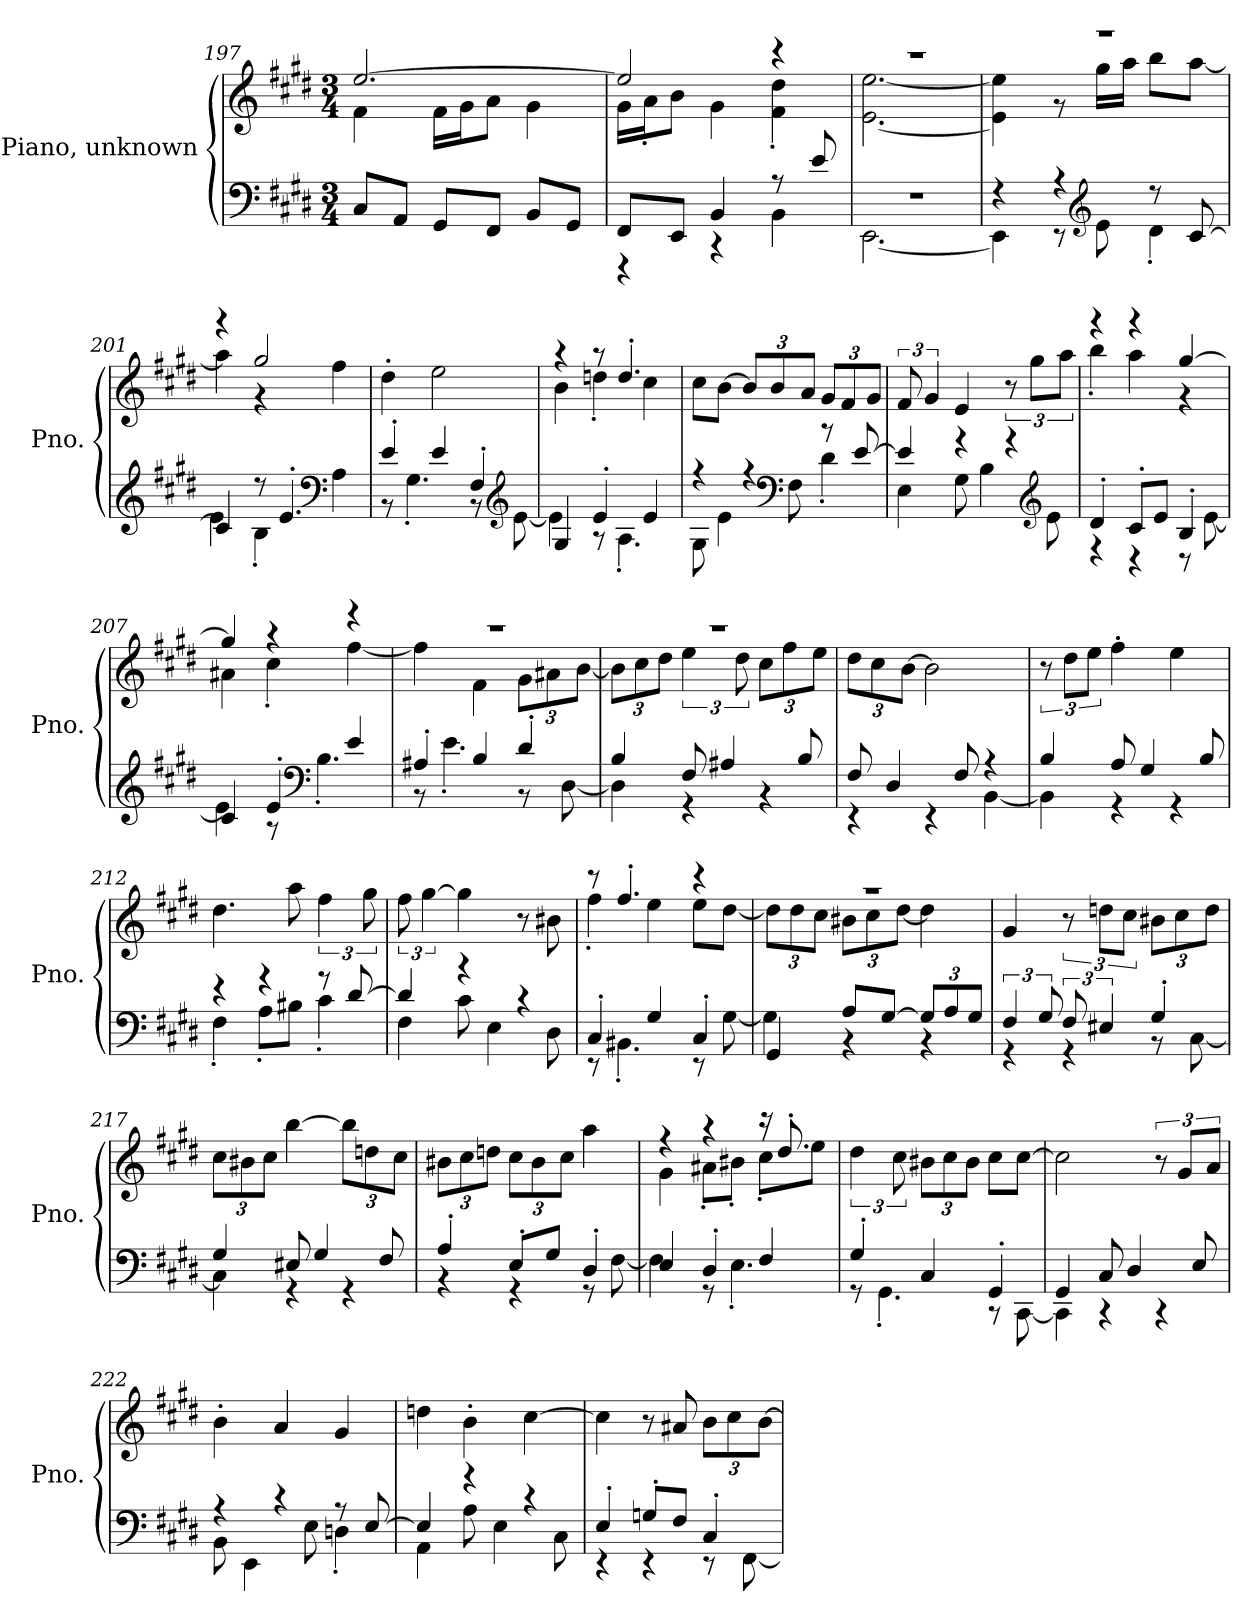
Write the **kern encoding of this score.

**kern	**kern
*part1	*part1
*staff2	*staff1
*I"Piano, unknown	*
*I'Pno.	*
*clefF4	*clefG2
*k[f#c#g#d#]	*k[f#c#g#d#]
*M3/4	*M3/4
=197	=197
*	*^
8C#/L	[2.ee/	4f#\
8AA/J	.	.
8GG#/L	.	16f#\LL
.	.	16g#\J
8FF#/J	.	8a\J
8BB/L	.	4g#\
8GG#/J	.	.
=198	=198	=198
*^	*	*
8FF#/L	4r	2ee/]	16g#\LL
.	.	.	16a'\J
8EE/J	.	.	8b\J
4BB/	4r	.	4g#\
8r	4BB\	4r	4f#\' 4dd#\'
8e/	.	.	.
=199	=199	=199	=199
2.r	[2.EE\	2.r	[2.e\ [2.ee\
!!LO:LB:g=z	!!
=200	=200	=200	=200
4r	4EE\]	2.r	4e\] 4ee\]
4r	8r	.	8r
*clefG2	*	*	*
.	8e\	.	16gg#\LL
.	.	.	16aa\JJ
8r	4d#'\	.	8bb\L
[8c#/	.	.	[8aa\J
=201	=201	=201	=201
4c#/]	4e\	4r	4aa\]
8r	4B'\	2gg#/	4r
4.e'/	.	.	.
*clefF4	*	*	*
.	4A\	.	4ff#\
*	*	*v	*v
=202	=202	=202
4e'/	8r	4dd#'\
.	4.G#'\	.
4e/	.	2ee\
4F#'/	8r	.
*clefG2	*	*
.	[8e\	.
=203	=203	=203
*	*	*^
4G#/	4e\]	4r	4b\
4e'/	8r	8r	4ddn'\
.	4.A'\	4.dd'/	.
4e/	.	.	4cc#\
*	*	*v	*v
=204	=204	=204
4r	8G#\	8cc#\L
.	4e\	[8b\J
*	*	*Xbrackettup
4r	.	12b/L]
.	.	12b/
*clefF4	*	*
.	8F#\	.
.	.	12a/J
8r	4d#'\	12g#/L
.	.	12f#/
[8e/	.	.
.	.	12g#/J
!!LO:LB:g=z
=205	=205	=205
*	*	*brackettup
4e/]	4E\	12f#/
.	.	6g#/
4r	8G#\	4e/
.	4B\	.
4r	.	12r
.	.	12gg#\L
*clefG2	*	*
.	8e\	.
.	.	12aa\J
=206	=206	=206
*	*	*^
4d#'/	4r	4r	4bb'\
8c#'/L	4r	4r	4aa\
8e/J	.	.	.
4B'/	8r	[4gg#/	4r
.	[8e\	.	.
=207	=207	=207	=207
4c#/	4e\]	4gg#/]	4a#X\
4e'/	8r	4r	4cc#'\
*clefF4	*	*	*
.	4.B'\	.	.
4e/	.	4r	[4ff#\
=208	=208	=208	=208
4A#X'/	8r	2.r	4ff#\]
.	4.e'\	.	.
4B/	.	.	4f#\
*	*	*	*Xbrackettup
4d#'/	8r	.	12g#\L
.	.	.	12a#X\
.	[8D#\	.	.
.	.	.	[12b\J
=209	=209	=209	=209
4B/	4D#\]	2.r	12b\L]
.	.	.	12cc#\
.	.	.	12dd#\J
*	*	*	*brackettup
8F#/	4r	.	6ee\
4A#X/	.	.	.
.	.	.	12dd#\
*	*	*	*Xbrackettup
.	4r	.	12cc#\L
.	.	.	12ff#\
8B/	.	.	.
.	.	.	12ee\J
*	*	*v	*v
!!LO:PB:g=z
=210	=210	=210
8F#/	4r	12dd#\L
.	.	12cc#\
4D#/	.	.
.	.	[12b\J
.	4r	2b\]
8F#/	.	.
4r	[4BB\	.
=211	=211	=211
*	*	*brackettup
4B/	4BB\]	12r
.	.	12dd#\L
.	.	12ee\J
8A/	4r	4ff#'\
4G#/	.	.
.	4r	4ee\
8B/	.	.
=212	=212	=212
4r	4F#'\	4.dd#\
4r	8A'\L	.
.	8B#X\J	8aa\
8r	4c#'\	6ff#\
[8d#/	.	.
.	.	12gg#\
=213	=213	=213
4d#/]	4F#\	12ff#\
.	.	[6gg#\
4r	8c#\	4gg#\]
.	4E\	.
4r	.	8r
.	8D#\	8b#X\
=214	=214	=214
*	*	*^
4C#'/	8r	8r	4ff#'\
.	4.BB#X'\	4.ff#'/	.
4G#/	.	.	4ee\
4C#'/	8r	4r	8ee\L
.	[8G#\	.	[8dd#\J
!!LO:LB:g=z	!!
=215	=215	=215	=215
*	*	*	*Xbrackettup
4GG#/	4G#\]	2.r	12dd#\L]
.	.	.	12dd#\
.	.	.	12cc#\J
8A/L	4r	.	12b#X\L
.	.	.	12cc#\
[8G#/J	.	.	.
.	.	.	[12dd#\J
*Xbrackettup	*	*	*
12G#/L]	4r	.	4dd#\]
12A/	.	.	.
12G#/J	.	.	.
*	*	*v	*v
=216	=216	=216
*brackettup	*	*
6F#/	4r	4g#/
12G#/	.	.
*	*	*brackettup
12F#/	4r	12r
6E#X/	.	12ddn\L
.	.	12cc#\J
*	*	*Xbrackettup
4G#'/	8r	12b#X\L
.	.	12cc#\
.	[8C#\	.
.	.	12dd\J
=217	=217	=217
4G#/	4C#\]	12cc#\L
.	.	12b#X\
.	.	12cc#\J
8E#X/	4r	[4bb\
4G#/	.	.
.	4r	12bb\L]
.	.	12ddn\
8F#/	.	.
.	.	12cc#\J
=218	=218	=218
4A'/	4r	12b#X\L
.	.	12cc#\
.	.	12ddn\J
8E'/L	4r	12cc#\L
.	.	12b#\
8G#/J	.	.
.	.	12cc#\J
4D#'/	8r	4aa\
.	[8F#\	.
!!LO:LB:g=z
=219	=219	=219
*	*	*^
4E/	4F#\]	4r	4g#\
4D#'/	8r	4r	8a#X'\L
.	4.E'\	.	8b#X'\J
4F#/	.	16r	8cc#'\L
.	.	8.dd#'/	.
.	.	.	8ee\J
*	*	*v	*v
=220	=220	=220
*	*	*brackettup
4G#'/	8r	6dd#\
.	4.GG#'\	.
.	.	12cc#\
*	*	*Xbrackettup
4C#/	.	12b#X\L
.	.	12cc#\
.	.	12b#\J
4GG#'/	8r	8cc#\L
.	[8CC#\	[8cc#\J
=221	=221	=221
4GG#/	4CC#\]	2cc#\]
8C#/	4r	.
4D#/	.	.
*	*	*brackettup
.	4r	12r
.	.	12g#/L
8E/	.	.
.	.	12a/J
=222	=222	=222
4r	8BB\	4b'\
.	4EE\	.
4r	.	4a/
.	8E\	.
8r	4Dn'\	4g#/
[8E/	.	.
=223	=223	=223
4E/]	4AA\	4ddn\
4r	8A\	4b'\
.	4E\	.
4r	.	[4cc#\
.	8C#\	.
!!LO:LB:g=z
=224	=224	=224
4E'/	4r	4cc#\]
8Gn'/L	4r	8r
8F#/J	.	8a#X/
*	*	*Xbrackettup
4C#'/	8r	12b\L
.	.	12cc#\
.	[8FF#\	.
.	.	[12b\J
*v	*v	*
=	=
*-	*-
